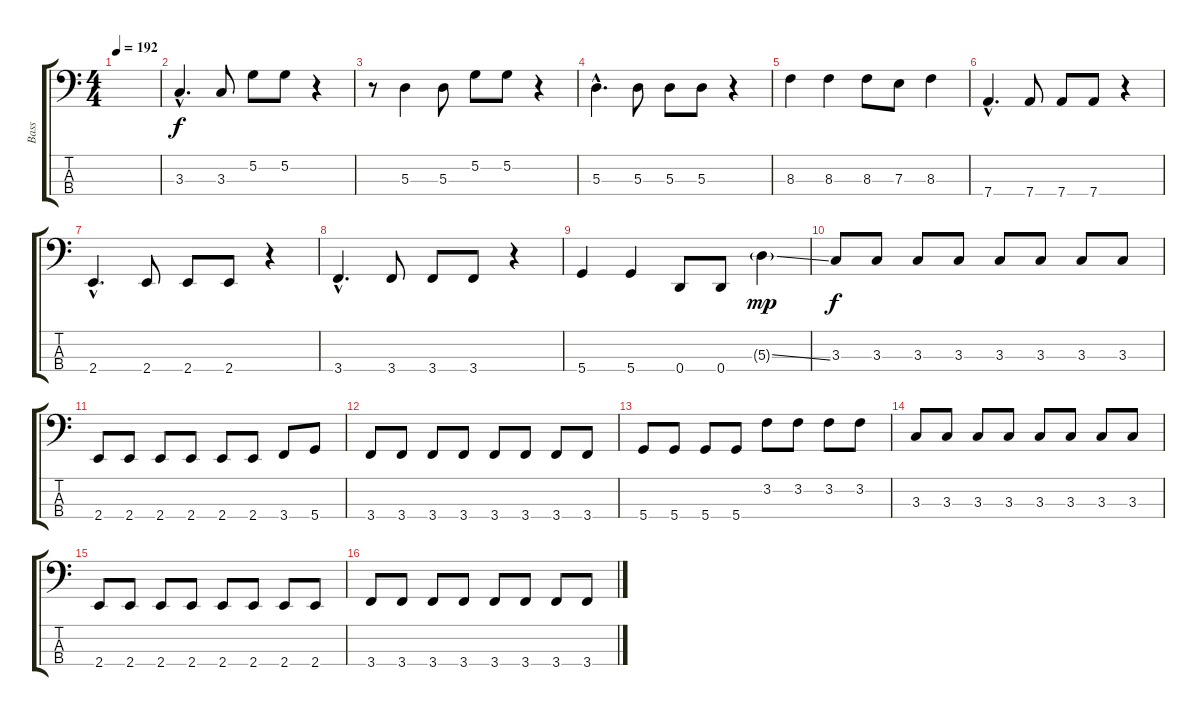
\track ("Bass" "Bass") {instrument electricbassfinger}
\staff {score tabs}
\tuning (G2 D2 A1 D1) {hide}
\ts (4 4)
\tempo 192
\clef f4
\ks c
|
3.3{hac}.4{d} 3.3.8 5.2.8 5.2.8 r.4 |
r.8 5.3.4 5.3.8 5.2.8 5.2.8 r.4 |
5.3{hac}.4{d} 5.3.8 5.3.8 5.3.8 r.4 |
8.3.4 8.3.4 8.3.8 7.3.8 8.3.4 |
7.4{hac}.4{d} 7.4.8 7.4.8 7.4.8 r.4 |
2.4{hac}.4{d} 2.4.8 2.4.8 2.4.8 r.4 |
3.4{hac}.4{d} 3.4.8 3.4.8 3.4.8 r.4 |
5.4.4 5.4.4 0.4.8 0.4.8 5.3{ss g}.4{dy mp} |
3.3.8{dy f} 3.3.8 3.3.8 3.3.8 3.3.8 3.3.8 3.3.8 3.3.8 |
2.4.8 2.4.8 2.4.8 2.4.8 2.4.8 2.4.8 3.4.8 5.4.8 |
3.4.8 3.4.8 3.4.8 3.4.8 3.4.8 3.4.8 3.4.8 3.4.8 |
5.4.8 5.4.8 5.4.8 5.4.8 3.2.8 3.2.8 3.2.8 3.2.8 |
3.3.8 3.3.8 3.3.8 3.3.8 3.3.8 3.3.8 3.3.8 3.3.8 |
2.4.8 2.4.8 2.4.8 2.4.8 2.4.8 2.4.8 2.4.8 2.4.8 |
3.4.8 3.4.8 3.4.8 3.4.8 3.4.8 3.4.8 3.4.8 3.4.8
